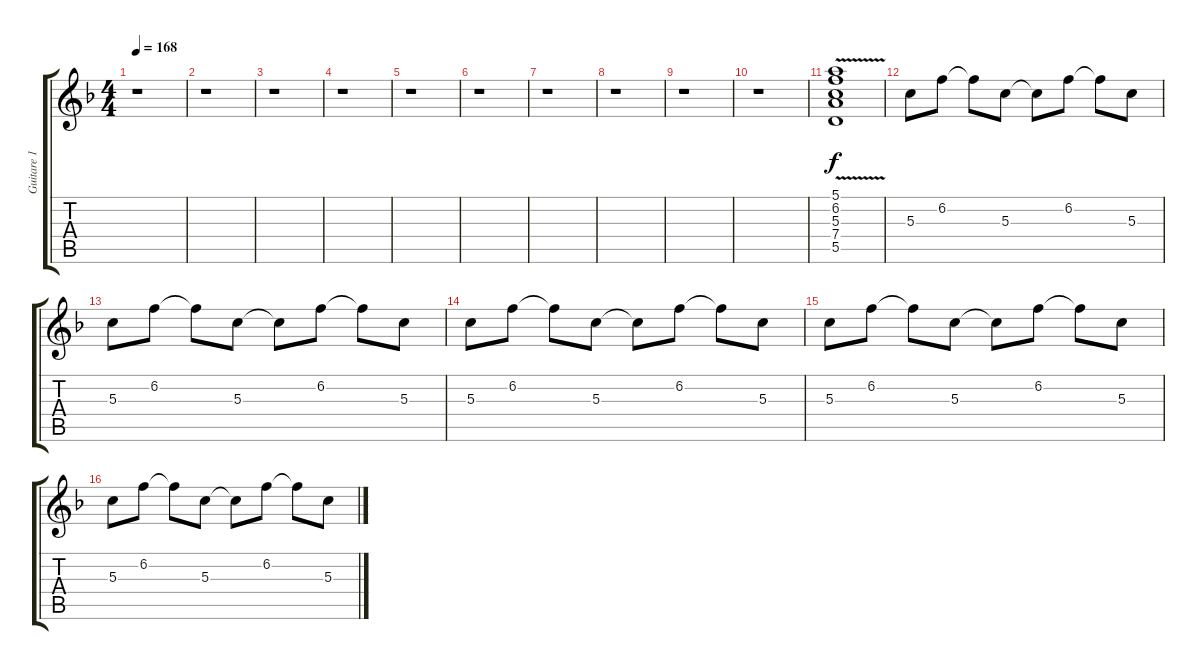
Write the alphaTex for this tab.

\track ("Guitare 1" "Guitare 1") {instrument electricguitarclean}
\staff {score tabs}
\tuning (E4 B3 G3 D3 A2 E2) {hide}
\ts (4 4)
\tempo 168
\clef g2
\ks f
r.1{dy f} |
r.1 |
r.1 |
r.1 |
r.1 |
r.1 |
r.1 |
r.1 |
r.1 |
r.1 |
(5.1{v} 6.2{v} 5.3{v} 7.4{v} 5.5{v}).1 |
5.3.8 6.2.8 6.2{t}.8 5.3.8 5.3{t}.8 6.2.8 6.2{t}.8 5.3.8 |
5.3.8 6.2.8 6.2{t}.8 5.3.8 5.3{t}.8 6.2.8 6.2{t}.8 5.3.8 |
5.3.8 6.2.8 6.2{t}.8 5.3.8 5.3{t}.8 6.2.8 6.2{t}.8 5.3.8 |
5.3.8 6.2.8 6.2{t}.8 5.3.8 5.3{t}.8 6.2.8 6.2{t}.8 5.3.8 |
5.3.8 6.2.8 6.2{t}.8 5.3.8 5.3{t}.8 6.2.8 6.2{t}.8 5.3.8
